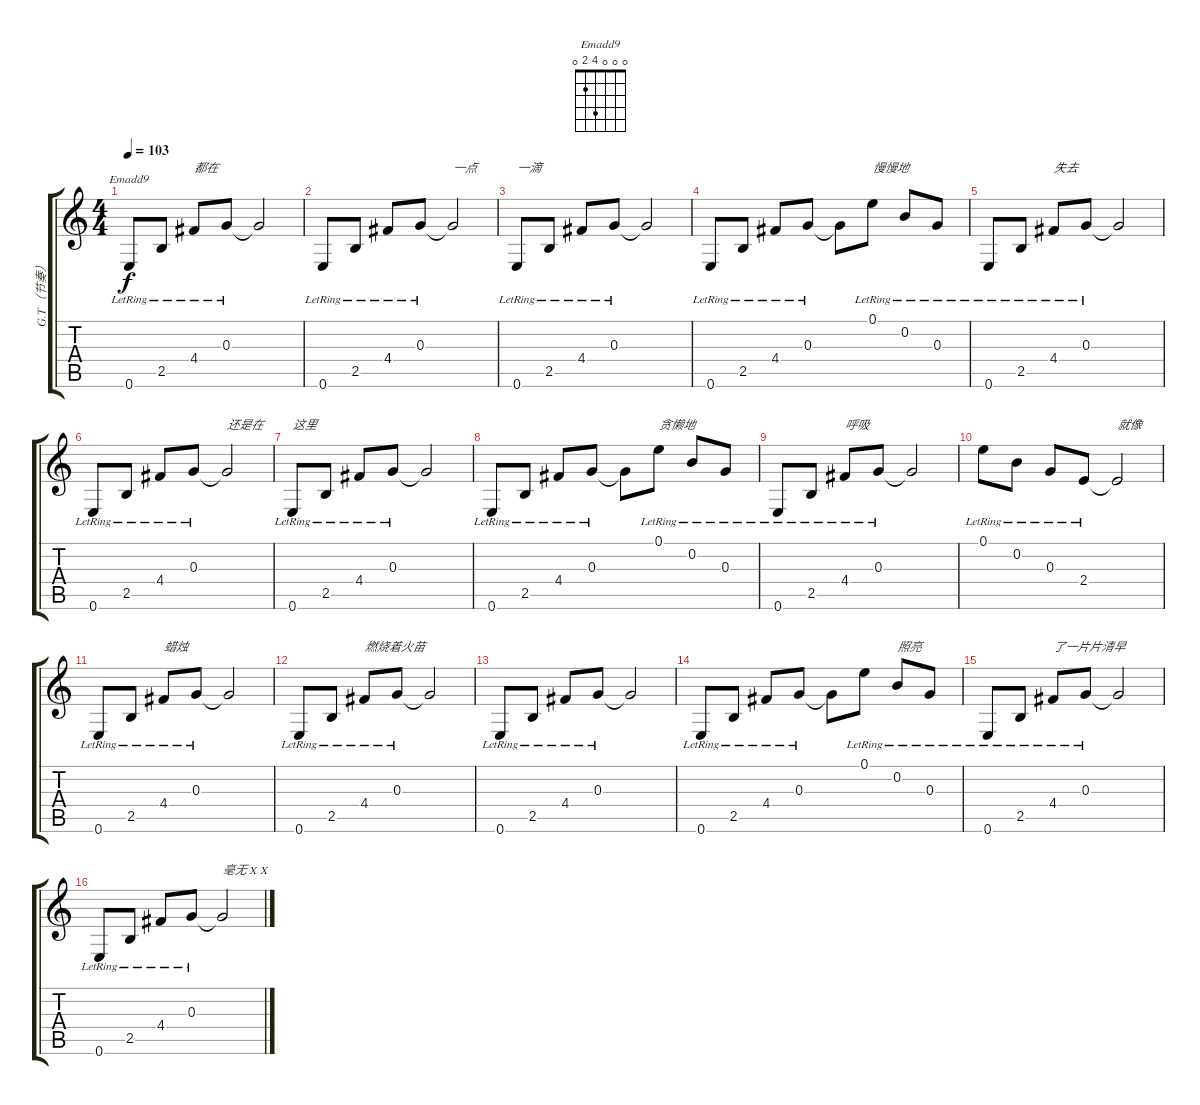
\track ("G.T（节奏）" "G.T（节奏）") {instrument acousticguitarsteel}
\staff {score tabs}
\tuning (E4 B3 G3 D3 A2 E2) {hide}
\chord ("Emadd9" 0 0 0 4 2 0)
\ts (4 4)
\tempo 103
\clef g2
\ks c
0.6{lr}.8{ch "Emadd9" dy f} 2.5{lr}.8 4.4{lr}.8{txt "都在"} 0.3{lr}.8 0.3{t}.2 |
0.6{lr}.8 2.5{lr}.8 4.4{lr}.8 0.3{lr}.8 0.3{t}.2{txt "一点"} |
0.6{lr}.8{txt "一滴"} 2.5{lr}.8 4.4{lr}.8 0.3{lr}.8 0.3{t}.2 |
0.6{lr}.8 2.5{lr}.8 4.4{lr}.8 0.3{lr}.8 0.3{t}.8 0.1{lr}.8{txt "慢慢地"} 0.2{lr}.8 0.3{lr}.8 |
0.6{lr}.8 2.5{lr}.8 4.4{lr}.8{txt "失去"} 0.3{lr}.8 0.3{t}.2 |
0.6{lr}.8 2.5{lr}.8 4.4{lr}.8 0.3{lr}.8 0.3{t}.2{txt "还是在"} |
0.6{lr}.8{txt "这里"} 2.5{lr}.8 4.4{lr}.8 0.3{lr}.8 0.3{t}.2 |
0.6{lr}.8 2.5{lr}.8 4.4{lr}.8 0.3{lr}.8 0.3{t}.8 0.1{lr}.8{txt "贪懒地"} 0.2{lr}.8 0.3{lr}.8 |
0.6{lr}.8 2.5{lr}.8 4.4{lr}.8{txt "呼吸"} 0.3{lr}.8 0.3{t}.2 |
0.1{lr}.8 0.2{lr}.8 0.3{lr}.8 2.4{lr}.8 2.4{t}.2{txt "就像"} |
0.6{lr}.8 2.5{lr}.8 4.4{lr}.8{txt "蜡烛"} 0.3{lr}.8 0.3{t}.2 |
0.6{lr}.8 2.5{lr}.8 4.4{lr}.8{txt "燃烧着火苗"} 0.3{lr}.8 0.3{t}.2 |
0.6{lr}.8 2.5{lr}.8 4.4{lr}.8 0.3{lr}.8 0.3{t}.2 |
0.6{lr}.8 2.5{lr}.8 4.4{lr}.8 0.3{lr}.8 0.3{t}.8 0.1{lr}.8 0.2{lr}.8{txt "照亮"} 0.3{lr}.8 |
0.6{lr}.8 2.5{lr}.8 4.4{lr}.8{txt "了一片片清早"} 0.3{lr}.8 0.3{t}.2 |
0.6{lr}.8 2.5{lr}.8 4.4{lr}.8 0.3{lr}.8 0.3{t}.2{txt "毫无 X X"}
